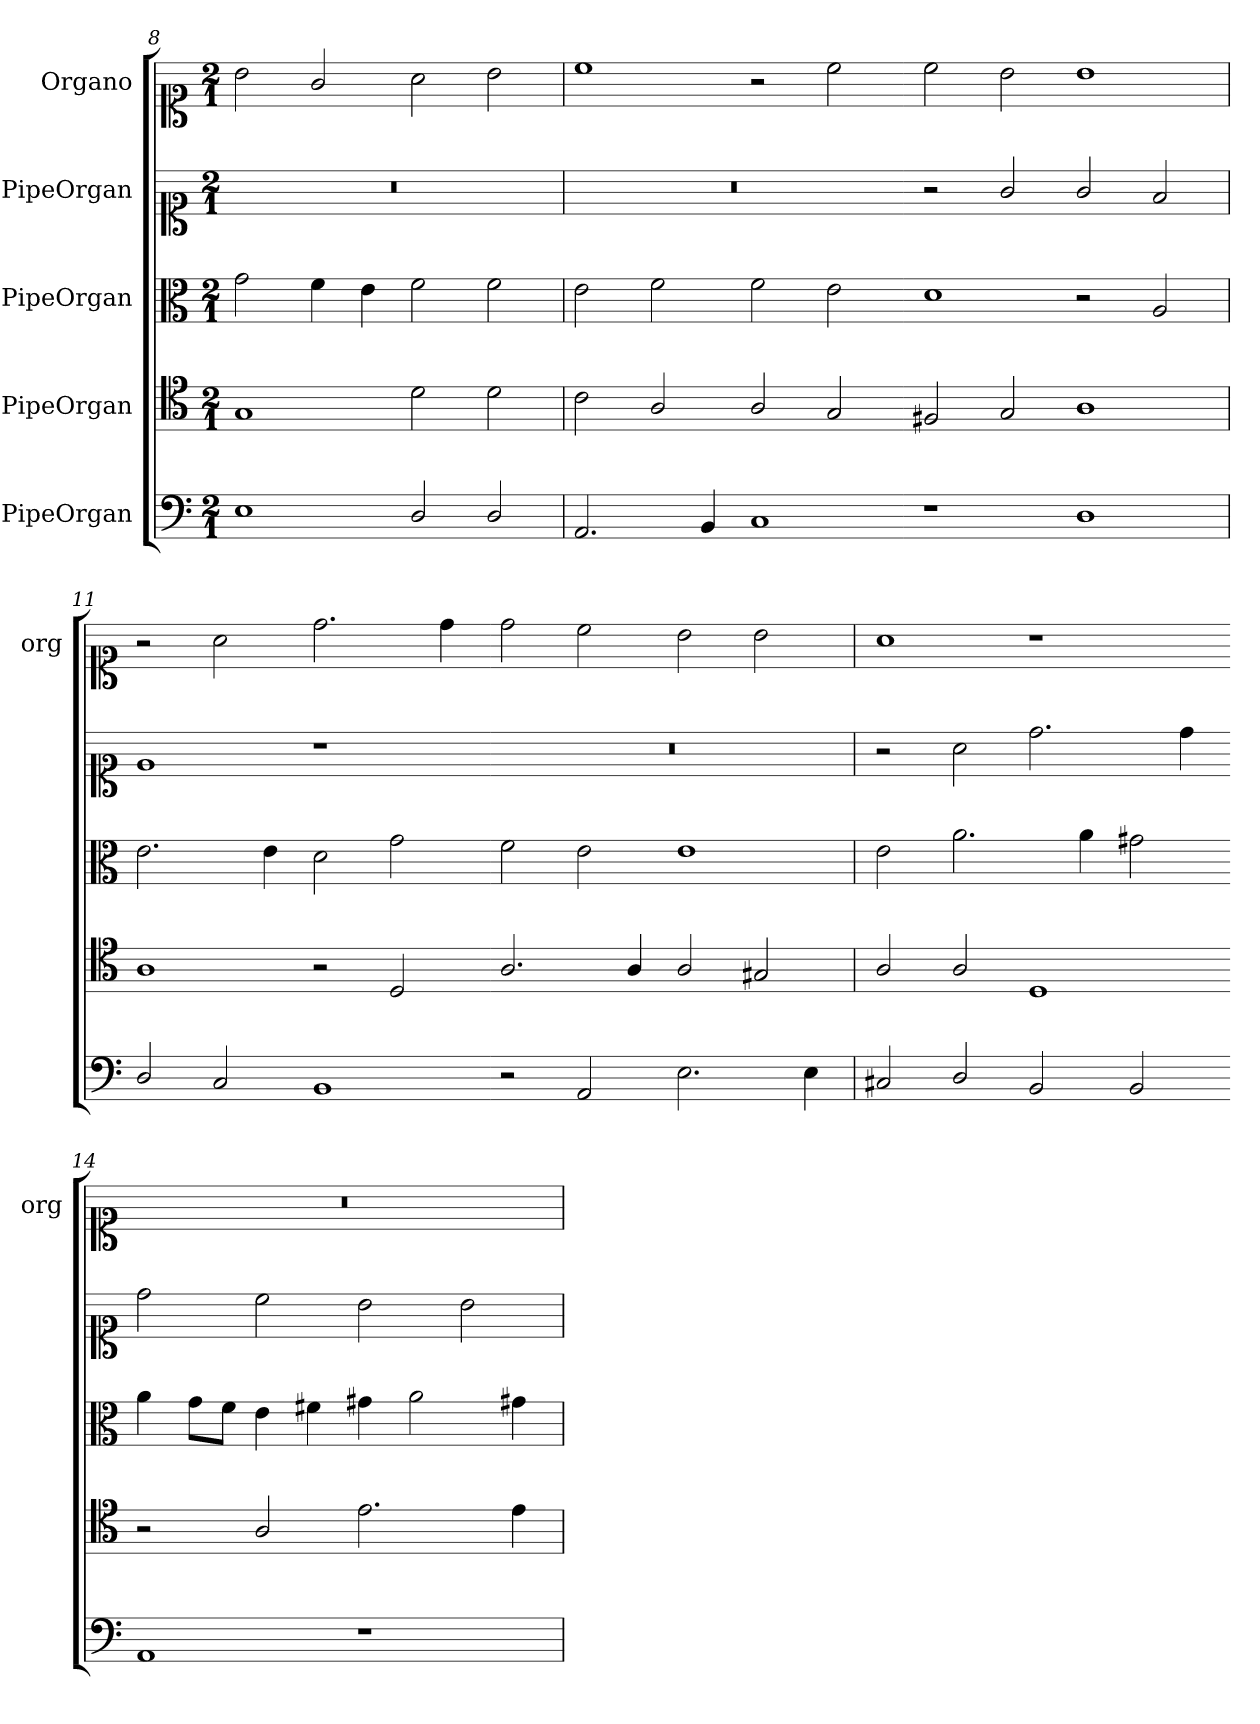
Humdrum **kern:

**kern	**kern	**kern	**kern	**kern
*part5	*part4	*part3	*part2	*part1
*staff5	*staff4	*staff3	*staff2	*staff1
*I"PipeOrgan	*I"PipeOrgan	*I"PipeOrgan	*I"PipeOrgan	*I"Organo
*	*	*	*	*I'org
*clefF4	*clefC4	*clefC3	*clefC1	*clefC1
*k[]	*k[]	*k[]	*k[]	*k[]
*M2/1	*M2/1	*M2/1	*M2/1	*M2/1
=8	=8	=8	=8	=8
1E	1G	2g\	0r	2b\
.	.	4f\	.	2g/
.	.	4e\	.	.
2D/	2d\	2f\	.	2a\
2D/	2d\	2f\	.	2b\
=9	=9	=9	=9	=9
2.AA/	2c\	2e\	0r	1cc
.	2A/	2f\	.	.
4BB/	.	.	.	.
1C	2A/	2f\	.	2r
.	2G/	2e\	.	2cc\
=10-	=10-	=10-	=10-	=10-
1r	2F#X/	1d	2r	2cc\
.	2G/	.	2g/	2b\
1D	1A	2r	2g/	1b
.	.	2A/	2f/	.
=11	=11	=11	=11	=11
2D/	1A	2.e\	1e	2r
2C/	.	.	.	2a\
.	.	4e\	.	.
1BB	2r	2d\	1r	2.dd\
.	2D/	2g\	.	.
.	.	.	.	4dd\
=12-	=12-	=12-	=12-	=12-
2r	2.A/	2f\	0r	2dd\
2AA/	.	2e\	.	2cc\
.	4A/	.	.	.
2.E\	2A/	1e	.	2b\
.	2G#X/	.	.	2b\
4E\	.	.	.	.
=13	=13	=13	=13	=13
2C#X/	2A/	2e\	2r	1a
2D/	2A/	2.a\	2a\	.
2BB/	1D	.	2.dd\	1r
.	.	4a\	.	.
2BB/	.	2g#X\	.	.
.	.	.	4dd\	.
=14-	=14-	=14-	=14-	=14-
1AA	2r	4a\	2dd\	0r
.	.	8g#\L	.	.
.	.	8f\J	.	.
.	2A/	4e\	2cc\	.
.	.	4f#X\	.	.
1r	2.e\	4g#X\	2b\	.
.	.	2a\	.	.
.	.	.	2b\	.
.	4e\	4g#X\	.	.
=	=	=	=	=
*-	*-	*-	*-	*-
